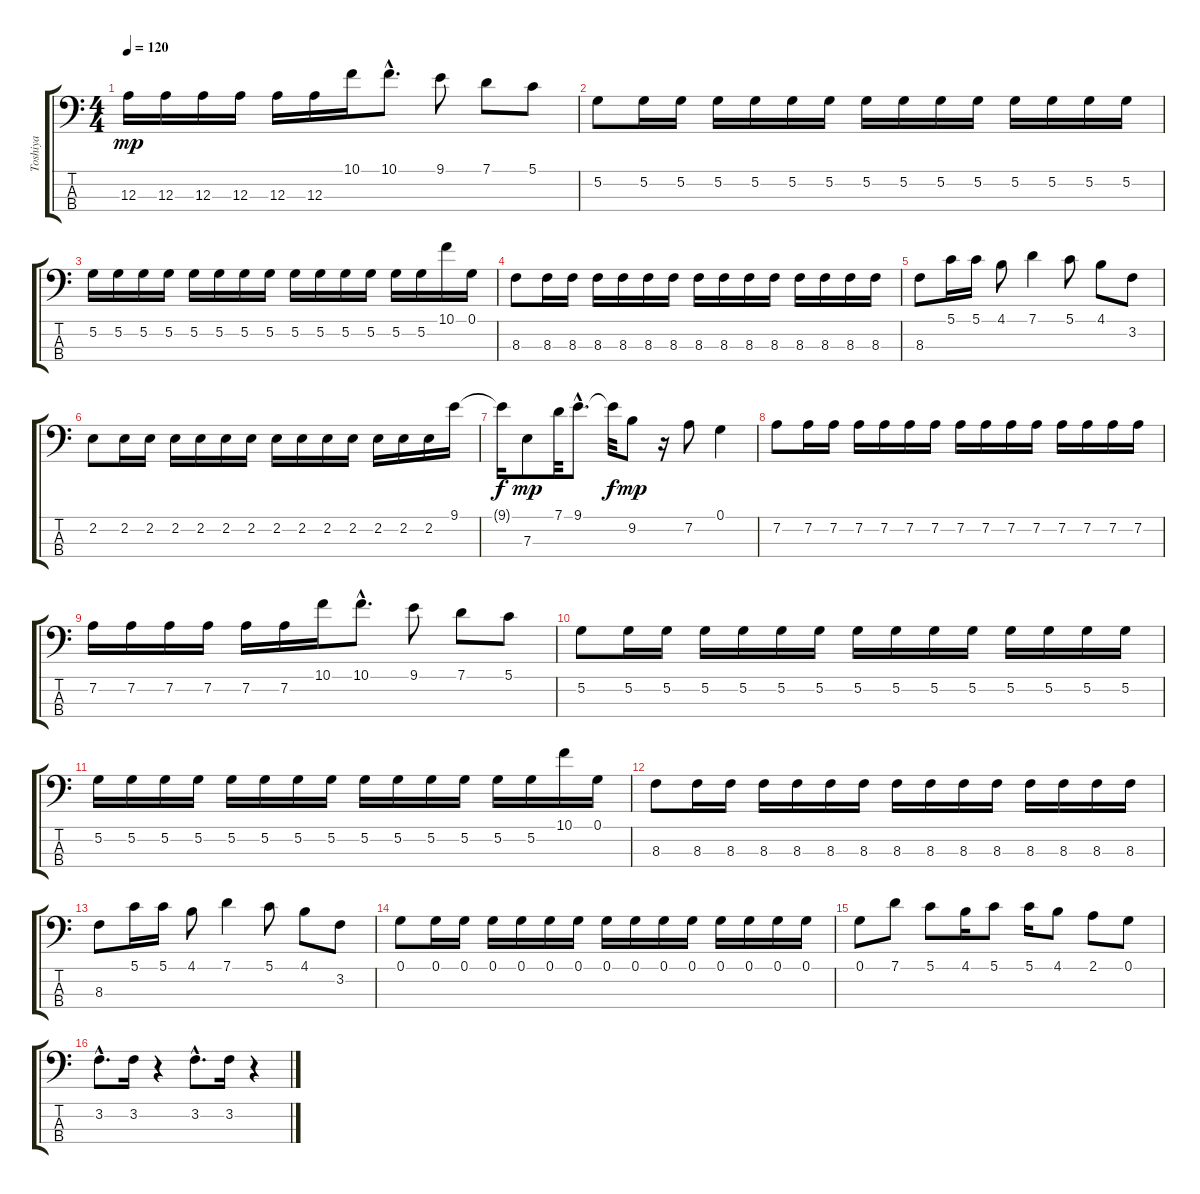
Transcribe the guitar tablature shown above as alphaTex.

\track ("Toshiya" "Toshiya") {instrument electricbasspick}
\staff {score tabs}
\tuning (G2 D2 A1 E1) {hide}
\ts (4 4)
\tempo 120
\clef f4
\ks c
12.3.16{dy mp} 12.3.16 12.3.16 12.3.16 12.3.16 12.3.16 10.1.16 10.1{hac}.8{d} 9.1.8 7.1.8 5.1.8 |
5.2.8 5.2.16 5.2.16 5.2.16 5.2.16 5.2.16 5.2.16 5.2.16 5.2.16 5.2.16 5.2.16 5.2.16 5.2.16 5.2.16 5.2.16 |
5.2.16 5.2.16 5.2.16 5.2.16 5.2.16 5.2.16 5.2.16 5.2.16 5.2.16 5.2.16 5.2.16 5.2.16 5.2.16 5.2.16 10.1.16 0.1.16 |
8.3.8 8.3.16 8.3.16 8.3.16 8.3.16 8.3.16 8.3.16 8.3.16 8.3.16 8.3.16 8.3.16 8.3.16 8.3.16 8.3.16 8.3.16 |
8.3.8 5.1.16 5.1.16 4.1.8 7.1.4 5.1.8 4.1.8 3.2.8 |
2.2.8 2.2.16 2.2.16 2.2.16 2.2.16 2.2.16 2.2.16 2.2.16 2.2.16 2.2.16 2.2.16 2.2.16 2.2.16 2.2.16 9.1.16 |
9.1{t}.16{dy f} 7.3.8{dy mp} 7.1.32 9.1{hac}.8{d} 9.1{t}.32{dy f} 9.2.8{dy mp} r.16 7.2.8 0.1.4 |
7.2.8 7.2.16 7.2.16 7.2.16 7.2.16 7.2.16 7.2.16 7.2.16 7.2.16 7.2.16 7.2.16 7.2.16 7.2.16 7.2.16 7.2.16 |
7.2.16 7.2.16 7.2.16 7.2.16 7.2.16 7.2.16 10.1.16 10.1{hac}.8{d} 9.1.8 7.1.8 5.1.8 |
5.2.8 5.2.16 5.2.16 5.2.16 5.2.16 5.2.16 5.2.16 5.2.16 5.2.16 5.2.16 5.2.16 5.2.16 5.2.16 5.2.16 5.2.16 |
5.2.16 5.2.16 5.2.16 5.2.16 5.2.16 5.2.16 5.2.16 5.2.16 5.2.16 5.2.16 5.2.16 5.2.16 5.2.16 5.2.16 10.1.16 0.1.16 |
8.3.8 8.3.16 8.3.16 8.3.16 8.3.16 8.3.16 8.3.16 8.3.16 8.3.16 8.3.16 8.3.16 8.3.16 8.3.16 8.3.16 8.3.16 |
8.3.8 5.1.16 5.1.16 4.1.8 7.1.4 5.1.8 4.1.8 3.2.8 |
0.1.8 0.1.16 0.1.16 0.1.16 0.1.16 0.1.16 0.1.16 0.1.16 0.1.16 0.1.16 0.1.16 0.1.16 0.1.16 0.1.16 0.1.16 |
0.1.8 7.1.8 5.1.8 4.1.16 5.1.8 5.1.16 4.1.8 2.1.8 0.1.8 |
3.2{hac}.8{d} 3.2.16 r.4 3.2{hac}.8{d} 3.2.16 r.4
